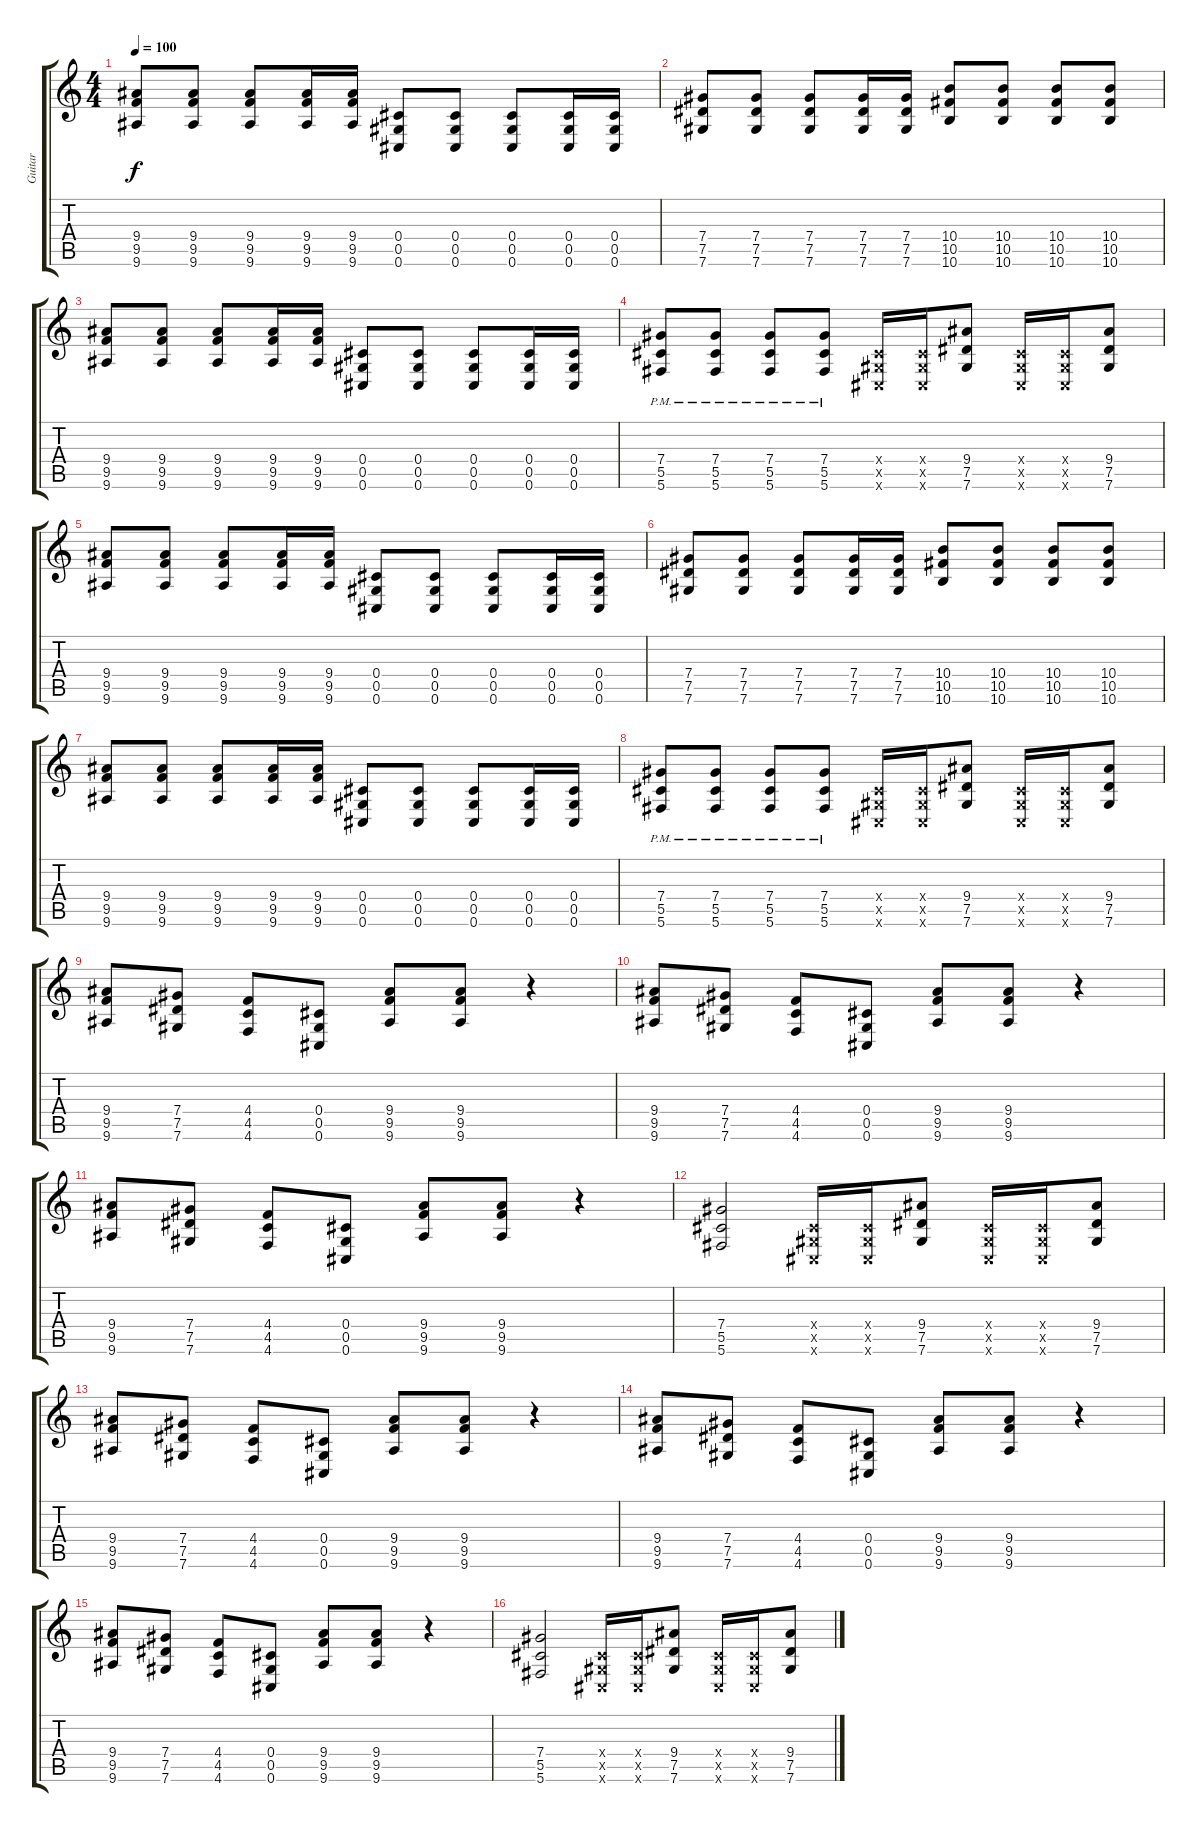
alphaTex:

\track ("Guitar" "Guitar") {instrument distortionguitar}
\staff {score tabs}
\tuning (Eb4 Bb3 Gb3 Db3 Ab2 Db2) {hide}
\ts (4 4)
\tempo 100
\clef g2
\ks c
(9.4 9.5 9.6).8{dy f} (9.4 9.5 9.6).8 (9.4 9.5 9.6).8 (9.4 9.5 9.6).16 (9.4 9.5 9.6).16 (0.4 0.5 0.6).8 (0.4 0.5 0.6).8 (0.4 0.5 0.6).8 (0.4 0.5 0.6).16 (0.4 0.5 0.6).16 |
(7.4 7.5 7.6).8 (7.4 7.5 7.6).8 (7.4 7.5 7.6).8 (7.4 7.5 7.6).16 (7.4 7.5 7.6).16 (10.4 10.5 10.6).8 (10.4 10.5 10.6).8 (10.4 10.5 10.6).8 (10.4 10.5 10.6).8 |
(9.4 9.5 9.6).8 (9.4 9.5 9.6).8 (9.4 9.5 9.6).8 (9.4 9.5 9.6).16 (9.4 9.5 9.6).16 (0.4 0.5 0.6).8 (0.4 0.5 0.6).8 (0.4 0.5 0.6).8 (0.4 0.5 0.6).16 (0.4 0.5 0.6).16 |
(7.4{pm} 5.5{pm} 5.6{pm}).8 (7.4{pm} 5.5{pm} 5.6{pm}).8 (7.4{pm} 5.5{pm} 5.6{pm}).8 (7.4{pm} 5.5{pm} 5.6{pm}).8 (0.4{x} 0.5{x} 0.6{x}).16 (0.4{x} 0.5{x} 0.6{x}).16 (9.4 7.5 7.6).8 (0.4{x} 0.5{x} 0.6{x}).16 (0.4{x} 0.5{x} 0.6{x}).16 (9.4 7.5 7.6).8 |
(9.4 9.5 9.6).8 (9.4 9.5 9.6).8 (9.4 9.5 9.6).8 (9.4 9.5 9.6).16 (9.4 9.5 9.6).16 (0.4 0.5 0.6).8 (0.4 0.5 0.6).8 (0.4 0.5 0.6).8 (0.4 0.5 0.6).16 (0.4 0.5 0.6).16 |
(7.4 7.5 7.6).8 (7.4 7.5 7.6).8 (7.4 7.5 7.6).8 (7.4 7.5 7.6).16 (7.4 7.5 7.6).16 (10.4 10.5 10.6).8 (10.4 10.5 10.6).8 (10.4 10.5 10.6).8 (10.4 10.5 10.6).8 |
(9.4 9.5 9.6).8 (9.4 9.5 9.6).8 (9.4 9.5 9.6).8 (9.4 9.5 9.6).16 (9.4 9.5 9.6).16 (0.4 0.5 0.6).8 (0.4 0.5 0.6).8 (0.4 0.5 0.6).8 (0.4 0.5 0.6).16 (0.4 0.5 0.6).16 |
(7.4{pm} 5.5{pm} 5.6{pm}).8 (7.4{pm} 5.5{pm} 5.6{pm}).8 (7.4{pm} 5.5{pm} 5.6{pm}).8 (7.4{pm} 5.5{pm} 5.6{pm}).8 (0.4{x} 0.5{x} 0.6{x}).16 (0.4{x} 0.5{x} 0.6{x}).16 (9.4 7.5 7.6).8 (0.4{x} 0.5{x} 0.6{x}).16 (0.4{x} 0.5{x} 0.6{x}).16 (9.4 7.5 7.6).8 |
(9.4 9.5 9.6).8 (7.4 7.5 7.6).8 (4.4 4.5 4.6).8 (0.4 0.5 0.6).8 (9.4 9.5 9.6).8 (9.4 9.5 9.6).8 r.4 |
(9.4 9.5 9.6).8 (7.4 7.5 7.6).8 (4.4 4.5 4.6).8 (0.4 0.5 0.6).8 (9.4 9.5 9.6).8 (9.4 9.5 9.6).8 r.4 |
(9.4 9.5 9.6).8 (7.4 7.5 7.6).8 (4.4 4.5 4.6).8 (0.4 0.5 0.6).8 (9.4 9.5 9.6).8 (9.4 9.5 9.6).8 r.4 |
(7.4 5.5 5.6).2 (0.4{x} 0.5{x} 0.6{x}).16 (0.4{x} 0.5{x} 0.6{x}).16 (9.4 7.5 7.6).8 (0.4{x} 0.5{x} 0.6{x}).16 (0.4{x} 0.5{x} 0.6{x}).16 (9.4 7.5 7.6).8 |
(9.4 9.5 9.6).8 (7.4 7.5 7.6).8 (4.4 4.5 4.6).8 (0.4 0.5 0.6).8 (9.4 9.5 9.6).8 (9.4 9.5 9.6).8 r.4 |
(9.4 9.5 9.6).8 (7.4 7.5 7.6).8 (4.4 4.5 4.6).8 (0.4 0.5 0.6).8 (9.4 9.5 9.6).8 (9.4 9.5 9.6).8 r.4 |
(9.4 9.5 9.6).8 (7.4 7.5 7.6).8 (4.4 4.5 4.6).8 (0.4 0.5 0.6).8 (9.4 9.5 9.6).8 (9.4 9.5 9.6).8 r.4 |
(7.4 5.5 5.6).2 (0.4{x} 0.5{x} 0.6{x}).16 (0.4{x} 0.5{x} 0.6{x}).16 (9.4 7.5 7.6).8 (0.4{x} 0.5{x} 0.6{x}).16 (0.4{x} 0.5{x} 0.6{x}).16 (9.4 7.5 7.6).8
